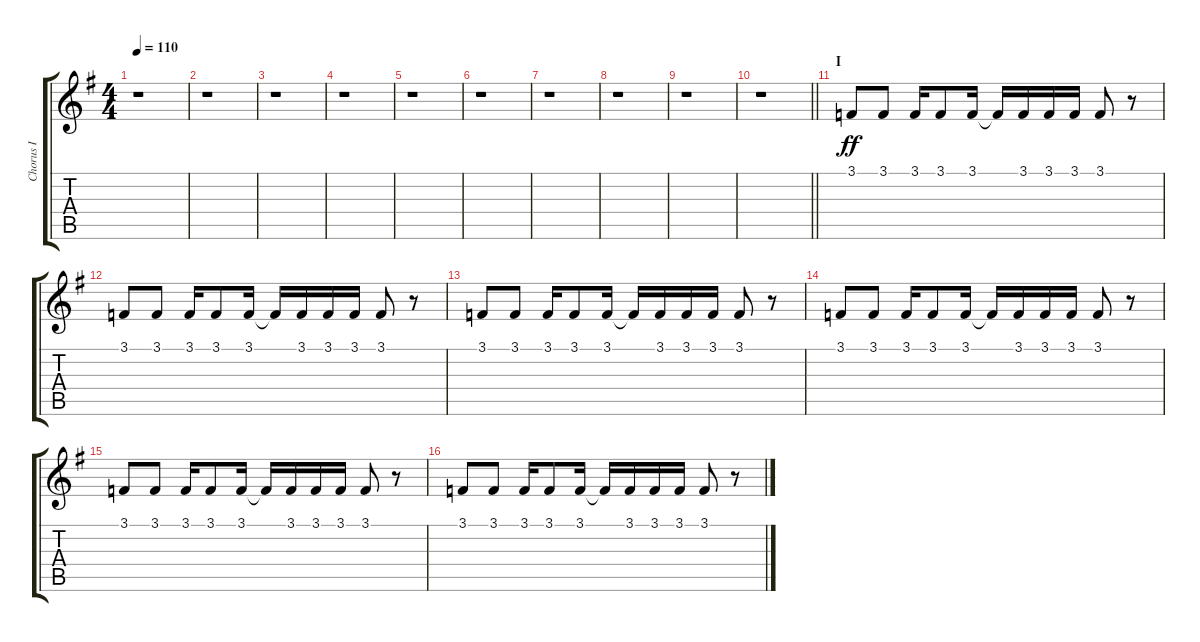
\track ("Chorus I" "Chorus I") {instrument voiceoohs}
\staff {score tabs}
\tuning (D4 A3 F3 C3 G2 D2) {hide}
\ts (4 4)
\tempo 110
\clef g2
\ks g
r.1{dy ff} |
r.1 |
r.1 |
r.1 |
r.1 |
r.1 |
r.1 |
r.1 |
r.1 |
\barLineRight lightlight
r.1 |
\section ("" "I")
3.1.8 3.1.8 3.1.16 3.1.8 3.1.16 3.1{t}.16 3.1.16 3.1.16 3.1.16 3.1.8 r.8 |
3.1.8 3.1.8 3.1.16 3.1.8 3.1.16 3.1{t}.16 3.1.16 3.1.16 3.1.16 3.1.8 r.8 |
3.1.8 3.1.8 3.1.16 3.1.8 3.1.16 3.1{t}.16 3.1.16 3.1.16 3.1.16 3.1.8 r.8 |
3.1.8 3.1.8 3.1.16 3.1.8 3.1.16 3.1{t}.16 3.1.16 3.1.16 3.1.16 3.1.8 r.8 |
3.1.8 3.1.8 3.1.16 3.1.8 3.1.16 3.1{t}.16 3.1.16 3.1.16 3.1.16 3.1.8 r.8 |
3.1.8 3.1.8 3.1.16 3.1.8 3.1.16 3.1{t}.16 3.1.16 3.1.16 3.1.16 3.1.8 r.8
